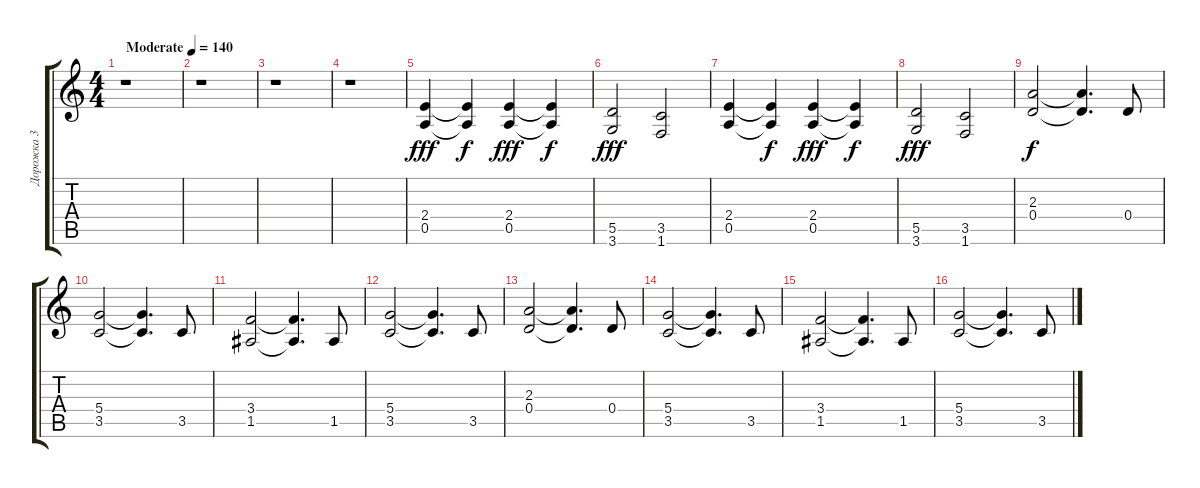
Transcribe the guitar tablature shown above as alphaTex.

\track ("Дорожка 3" "Дорожка 3") {instrument fretlessbass}
\staff {score tabs}
\tuning (E4 B3 G3 D3 A2 E2) {hide}
\ts (4 4)
\tempo (140 "Moderate")
\clef g2
\ks c
r.1{dy fff instrument fretlessbass} |
r.1 |
r.1 |
r.1 |
(2.4 0.5).4 (2.4{t} 0.5{t}).4{dy f} (2.4 0.5).4{dy fff} (2.4{t} 0.5{t}).4{dy f} |
(5.5 3.6).2{dy fff} (3.5 1.6).2 |
(2.4 0.5).4 (2.4{t} 0.5{t}).4{dy f} (2.4 0.5).4{dy fff} (2.4{t} 0.5{t}).4{dy f} |
(5.5 3.6).2{dy fff} (3.5 1.6).2 |
(2.3 0.4).2{dy f} (2.3{t} 0.4{t}).4{d} 0.4.8 |
(5.4 3.5).2 (5.4{t} 3.5{t}).4{d} 3.5.8 |
(3.4 1.5).2 (3.4{t} 1.5{t}).4{d} 1.5.8 |
(5.4 3.5).2 (5.4{t} 3.5{t}).4{d} 3.5.8 |
(2.3 0.4).2 (2.3{t} 0.4{t}).4{d} 0.4.8 |
(5.4 3.5).2 (5.4{t} 3.5{t}).4{d} 3.5.8 |
(3.4 1.5).2 (3.4{t} 1.5{t}).4{d} 1.5.8 |
(5.4 3.5).2 (5.4{t} 3.5{t}).4{d} 3.5.8
